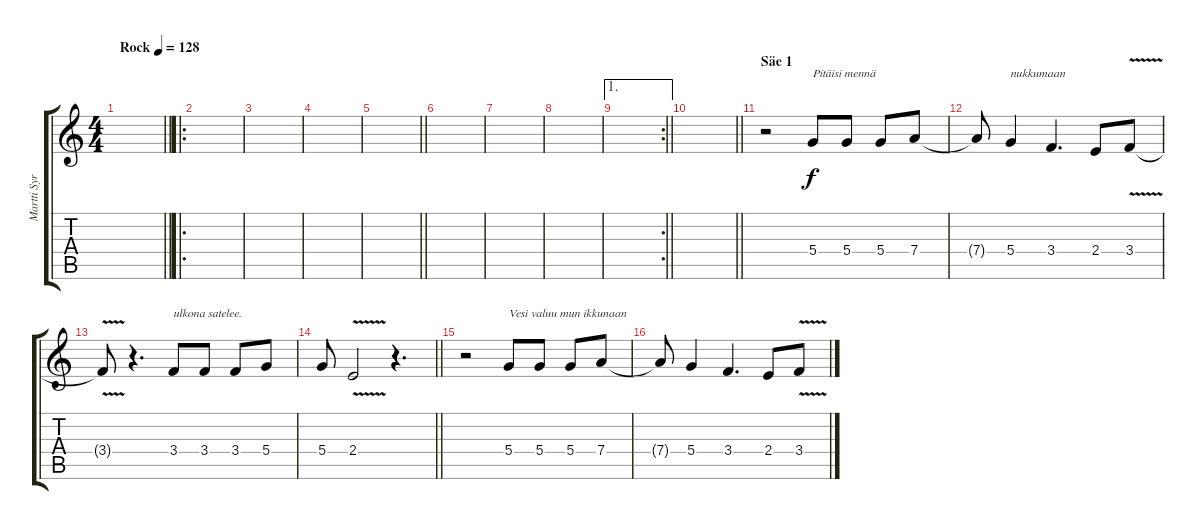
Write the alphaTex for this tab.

\track ("Martti Syrjä" "Martti Syr") {instrument overdrivenguitar}
\staff {score tabs}
\tuning (E4 B3 G3 D3 A2 E2) {hide}
\ts (4 4)
\tempo (128 "Rock")
\clef g2
\barLineRight lightlight
\ks c
|
\ro
|
|
|
\barLineRight lightlight
|
|
|
|
\ae 1
\rc 2
\barLineRight lightlight
|
\barLineRight lightlight
|
\section ("" "Säe 1")
r.2 5.4.8{txt "Pitäisi mennä"} 5.4.8 5.4.8 7.4.8 |
7.4{t}.8 5.4.4{txt "nukkumaan"} 3.4.4{d} 2.4.8 3.4{v}.8 |
3.4{t}.8 r.4{d} 3.4.8{txt "ulkona satelee."} 3.4.8 3.4.8 5.4.8 |
\barLineRight lightlight
5.4.8 2.4{v}.2 r.4{d} |
r.2 5.4.8{txt "Vesi valuu mun ikkunaan"} 5.4.8 5.4.8 7.4.8 |
7.4{t}.8 5.4.4 3.4.4{d} 2.4.8 3.4{v}.8
